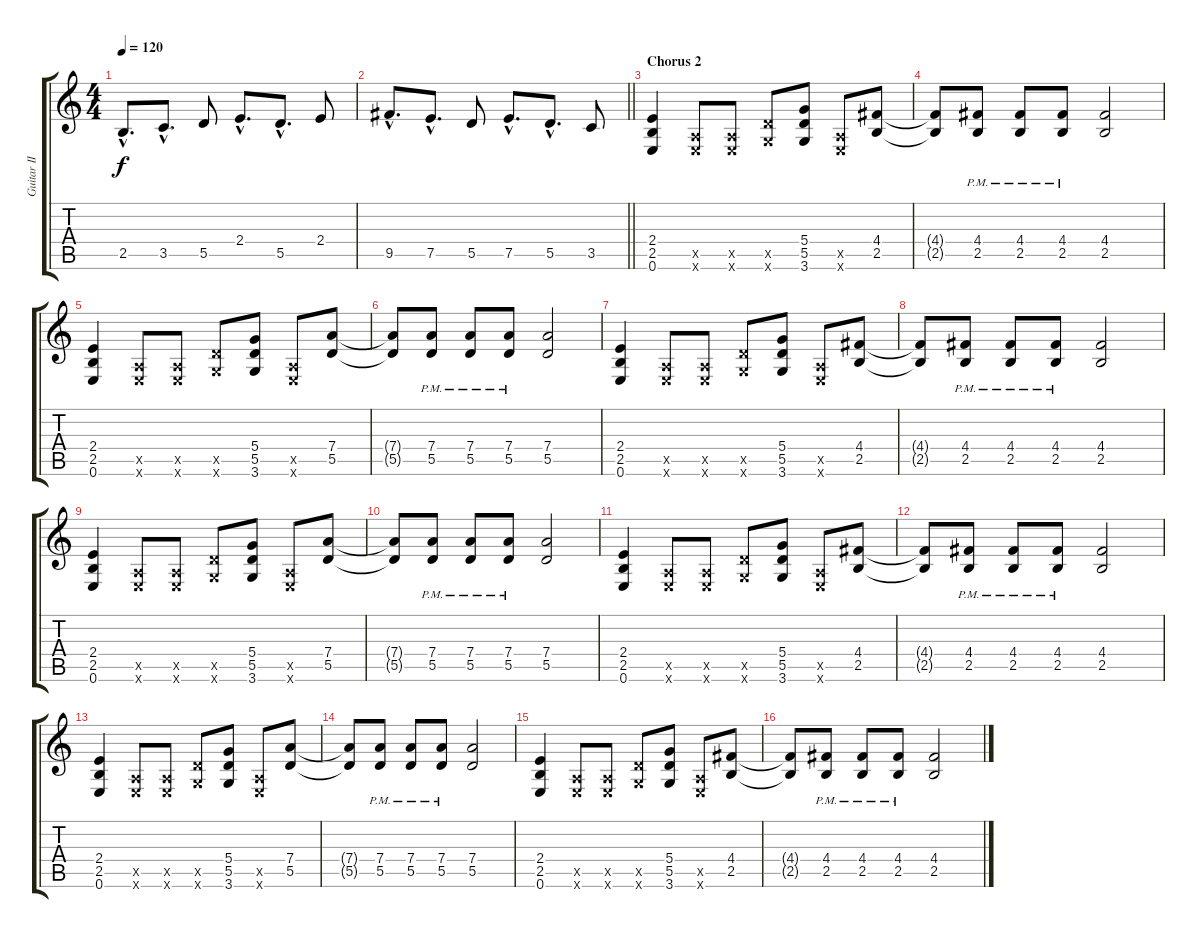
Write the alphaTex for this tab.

\track ("Guitar II" "Guitar II") {instrument distortionguitar}
\staff {score tabs}
\tuning (E4 B3 G3 D3 A2 E2) {hide}
\ts (4 4)
\tempo 120
\clef g2
\ks c
2.5{hac}.8{d dy f} 3.5{hac}.8{d} 5.5.8 2.4{hac}.8{d} 5.5{hac}.8{d} 2.4.8 |
\barLineRight lightlight
9.5{hac}.8{d} 7.5{hac}.8{d} 5.5.8 7.5{hac}.8{d} 5.5{hac}.8{d} 3.5.8 |
\section ("" "Chorus 2")
(2.4 2.5 0.6).4 (0.5{x} 0.6{x}).8 (0.5{x} 0.6{x}).8 (5.5{x} 3.6{x}).8 (5.4 5.5 3.6).8 (0.5{x} 0.6{x}).8 (4.4 2.5).8 |
(4.4{t} 2.5{t}).8 (4.4{pm} 2.5{pm}).8 (4.4{pm} 2.5{pm}).8 (4.4{pm} 2.5{pm}).8 (4.4 2.5).2 |
(2.4 2.5 0.6).4 (0.5{x} 0.6{x}).8 (0.5{x} 0.6{x}).8 (5.5{x} 3.6{x}).8 (5.4 5.5 3.6).8 (0.5{x} 0.6{x}).8 (7.4 5.5).8 |
(7.4{t} 5.5{t}).8 (7.4{pm} 5.5{pm}).8 (7.4{pm} 5.5{pm}).8 (7.4{pm} 5.5{pm}).8 (7.4 5.5).2 |
(2.4 2.5 0.6).4 (0.5{x} 0.6{x}).8 (0.5{x} 0.6{x}).8 (5.5{x} 3.6{x}).8 (5.4 5.5 3.6).8 (0.5{x} 0.6{x}).8 (4.4 2.5).8 |
(4.4{t} 2.5{t}).8 (4.4{pm} 2.5{pm}).8 (4.4{pm} 2.5{pm}).8 (4.4{pm} 2.5{pm}).8 (4.4 2.5).2 |
(2.4 2.5 0.6).4 (0.5{x} 0.6{x}).8 (0.5{x} 0.6{x}).8 (5.5{x} 3.6{x}).8 (5.4 5.5 3.6).8 (0.5{x} 0.6{x}).8 (7.4 5.5).8 |
(7.4{t} 5.5{t}).8 (7.4{pm} 5.5{pm}).8 (7.4{pm} 5.5{pm}).8 (7.4{pm} 5.5{pm}).8 (7.4 5.5).2 |
(2.4 2.5 0.6).4 (0.5{x} 0.6{x}).8 (0.5{x} 0.6{x}).8 (5.5{x} 3.6{x}).8 (5.4 5.5 3.6).8 (0.5{x} 0.6{x}).8 (4.4 2.5).8 |
(4.4{t} 2.5{t}).8 (4.4{pm} 2.5{pm}).8 (4.4{pm} 2.5{pm}).8 (4.4{pm} 2.5{pm}).8 (4.4 2.5).2 |
(2.4 2.5 0.6).4 (0.5{x} 0.6{x}).8 (0.5{x} 0.6{x}).8 (5.5{x} 3.6{x}).8 (5.4 5.5 3.6).8 (0.5{x} 0.6{x}).8 (7.4 5.5).8 |
(7.4{t} 5.5{t}).8 (7.4{pm} 5.5{pm}).8 (7.4{pm} 5.5{pm}).8 (7.4{pm} 5.5{pm}).8 (7.4 5.5).2 |
(2.4 2.5 0.6).4 (0.5{x} 0.6{x}).8 (0.5{x} 0.6{x}).8 (5.5{x} 3.6{x}).8 (5.4 5.5 3.6).8 (0.5{x} 0.6{x}).8 (4.4 2.5).8 |
(4.4{t} 2.5{t}).8 (4.4{pm} 2.5{pm}).8 (4.4{pm} 2.5{pm}).8 (4.4{pm} 2.5{pm}).8 (4.4 2.5).2
